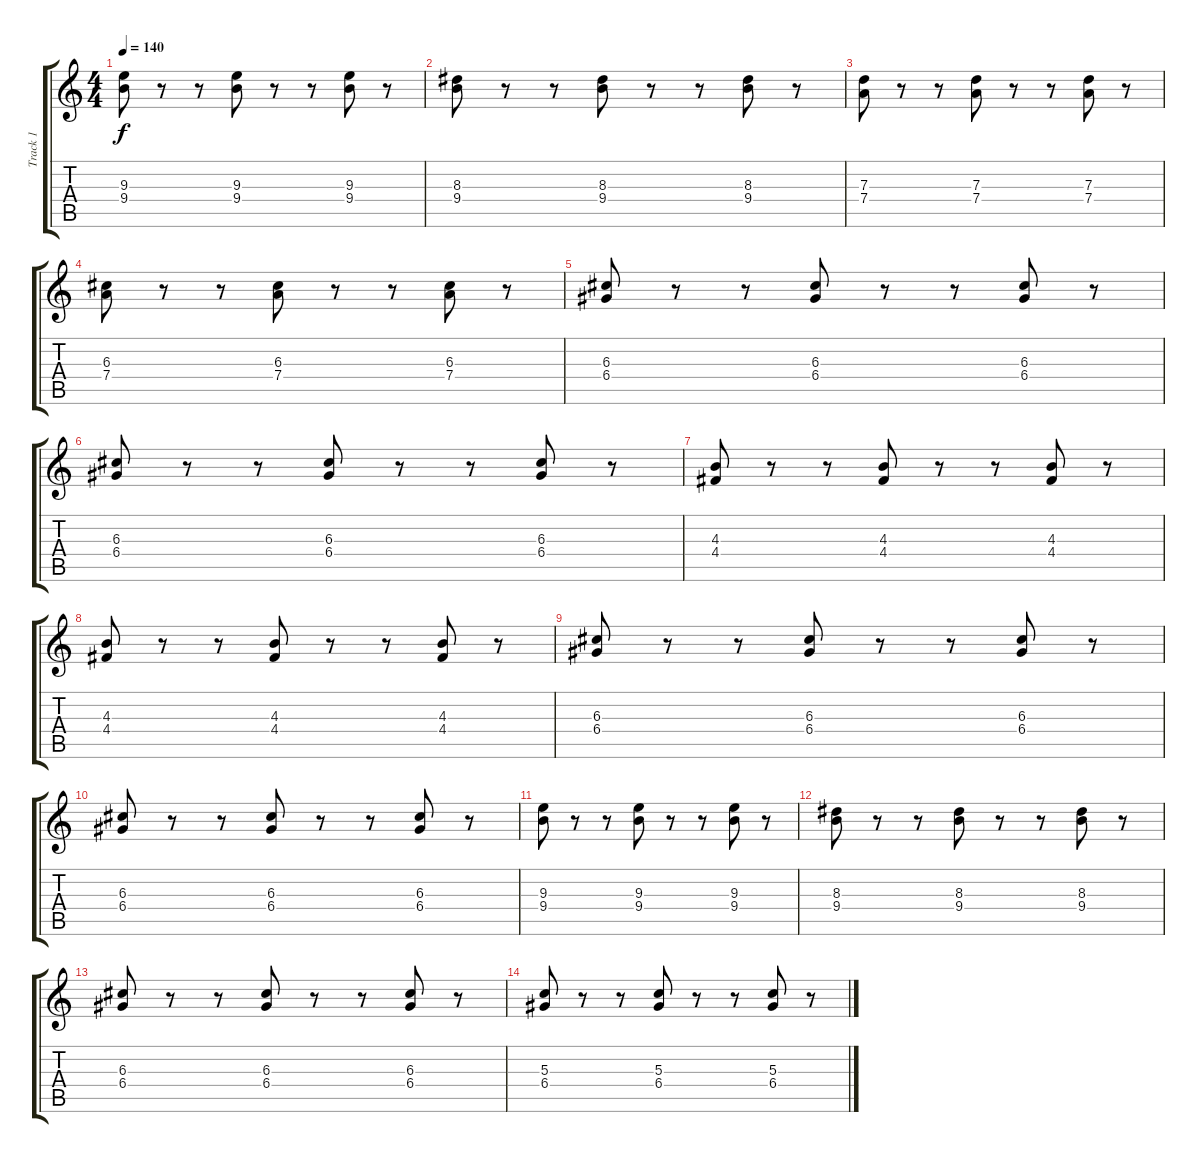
\track ("Track 1" "Track 1") {instrument electricguitarjazz}
\staff {score tabs}
\tuning (E4 B3 G3 D3 A2 E2) {hide}
\ts (4 4)
\tempo 140
\clef g2
\ks c
(9.3 9.4).8{dy f volume 10} r.8 r.8 (9.3 9.4).8 r.8 r.8 (9.3 9.4).8 r.8 |
(8.3 9.4).8 r.8 r.8 (8.3 9.4).8 r.8 r.8 (8.3 9.4).8 r.8 |
(7.3 7.4).8 r.8 r.8 (7.3 7.4).8 r.8 r.8 (7.3 7.4).8 r.8 |
(6.3 7.4).8 r.8 r.8 (6.3 7.4).8 r.8 r.8 (6.3 7.4).8 r.8 |
(6.3 6.4).8 r.8 r.8 (6.3 6.4).8 r.8 r.8 (6.3 6.4).8 r.8 |
(6.3 6.4).8 r.8 r.8 (6.3 6.4).8 r.8 r.8 (6.3 6.4).8 r.8 |
(4.3 4.4).8 r.8 r.8 (4.3 4.4).8 r.8 r.8 (4.3 4.4).8 r.8 |
(4.3 4.4).8 r.8 r.8 (4.3 4.4).8 r.8 r.8 (4.3 4.4).8 r.8 |
(6.3 6.4).8 r.8 r.8 (6.3 6.4).8 r.8 r.8 (6.3 6.4).8 r.8 |
(6.3 6.4).8 r.8 r.8 (6.3 6.4).8 r.8 r.8 (6.3 6.4).8 r.8 |
(9.3 9.4).8 r.8 r.8 (9.3 9.4).8 r.8 r.8 (9.3 9.4).8 r.8 |
(8.3 9.4).8 r.8 r.8 (8.3 9.4).8 r.8 r.8 (8.3 9.4).8 r.8 |
(6.3 6.4).8 r.8 r.8 (6.3 6.4).8 r.8 r.8 (6.3 6.4).8 r.8 |
(5.3 6.4).8 r.8 r.8 (5.3 6.4).8 r.8 r.8 (5.3 6.4).8 r.8
